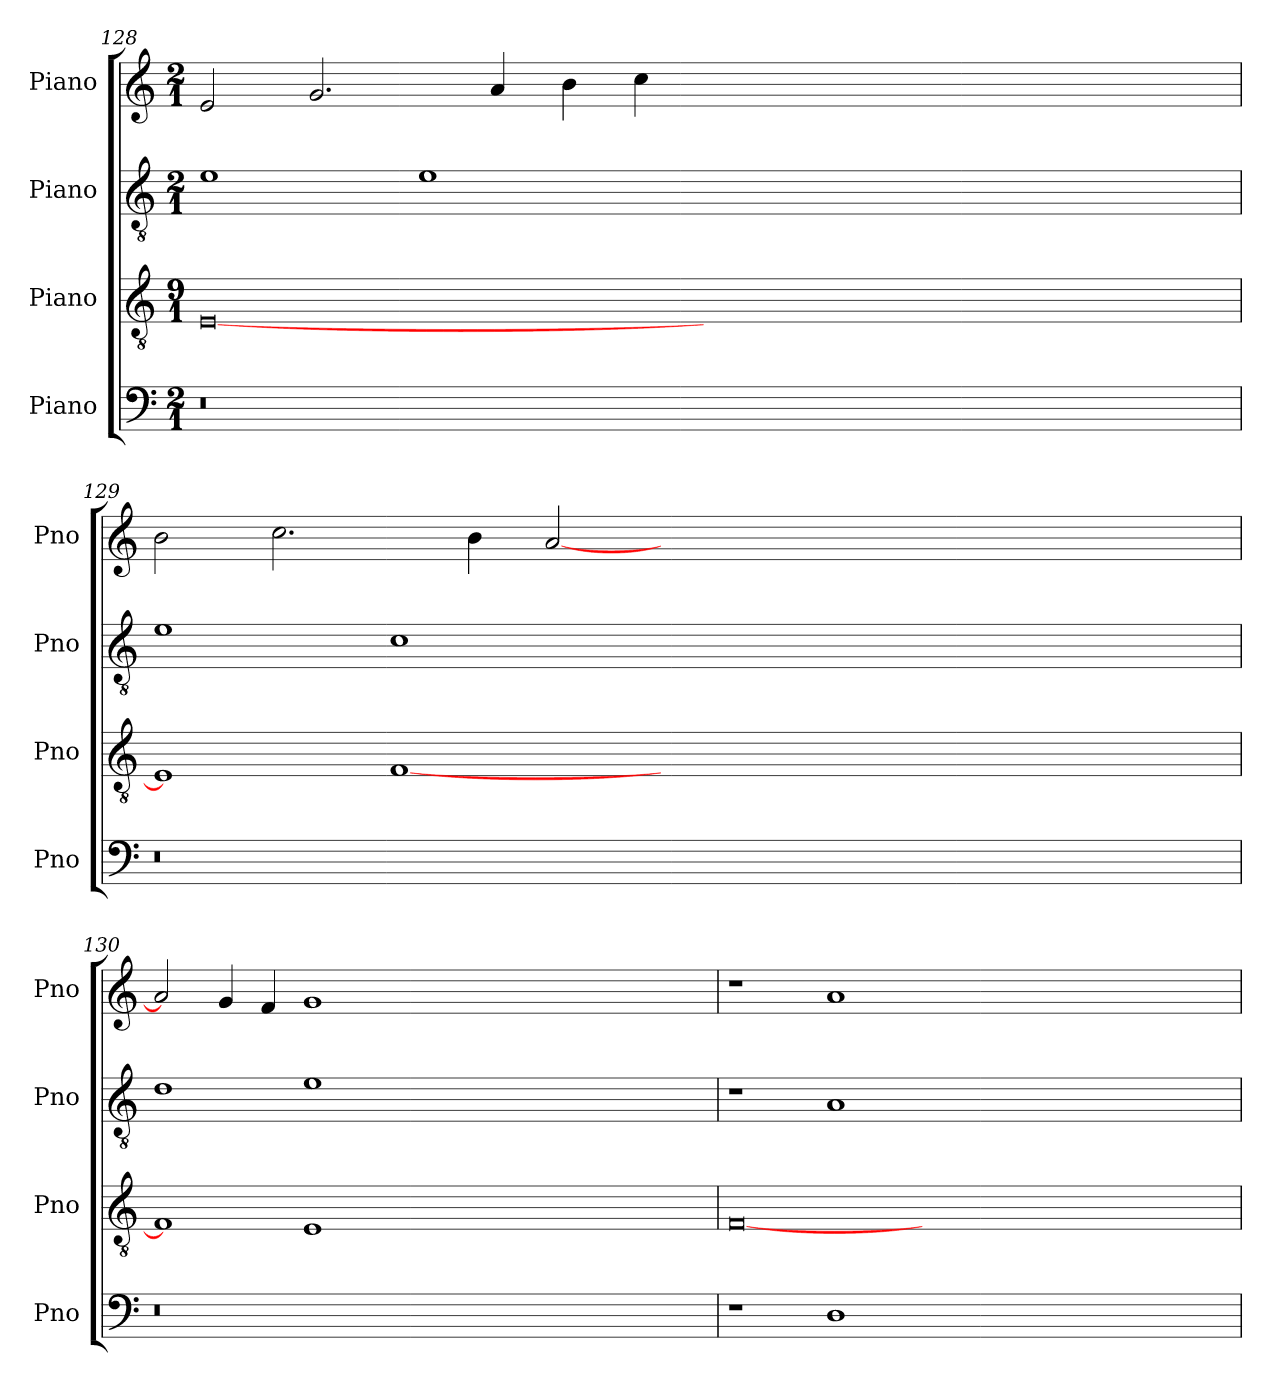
**kern	**kern	**kern	**kern
*part4	*part3	*part2	*part1
*staff4	*staff3	*staff2	*staff1
*I"Piano	*I"Piano	*I"Piano	*I"Piano
*I'Pno	*I'Pno	*I'Pno	*I'Pno
*clefF4	*clefGv2	*clefGv2	*clefG2
*k[]	*k[]	*k[]	*k[]
*M2/1	*M9/1	*M2/1	*M2/1
=128	=128	=128	=128
0r	[0E	1e	2e/
.	.	.	2.g/
.	.	1e	.
.	.	.	4a/
.	.	.	4b\
.	.	.	4cc\
1%7ryy	1%7ryy	1%7ryy	1%7ryy
!!LO:LB:g=z
=129	=129	=129	=129
0r	1E]	1e	2b\
.	.	.	2.cc\
.	[1F	1c	.
.	.	.	4b\
.	.	.	[2a/
1%7ryy	1%7ryy	1%7ryy	1%7ryy
=130	=130	=130	=130
0r	1F]	1d	2a/]
.	.	.	4g/
.	.	.	4f/
.	1E	1e	1g
1%7ryy	1%7ryy	1%7ryy	1%7ryy
!!LO:LB:g=z
=131	=131	=131	=131
1r	[0F	1r	1r
1D	.	1A	1a
1%7ryy	1%7ryy	1%7ryy	1%7ryy
=	=	=	=
*-	*-	*-	*-
